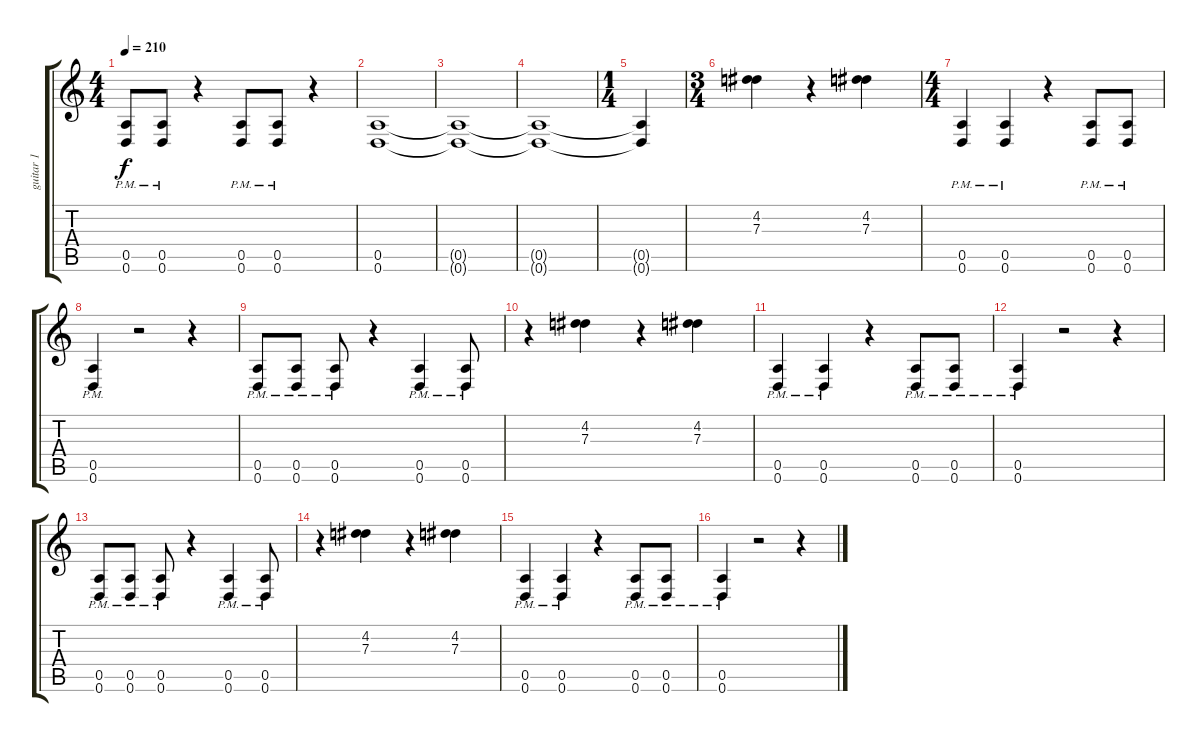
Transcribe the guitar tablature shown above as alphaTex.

\track ("guitar 1" "guitar 1") {instrument distortionguitar}
\staff {score tabs}
\tuning (E4 B3 G3 D3 A2 D2) {hide}
\ts (4 4)
\tempo 210
\clef g2
\ks c
(0.5{pm} 0.6).8{dy f} (0.5{pm} 0.6).8 r.4 (0.5{pm} 0.6).8 (0.5{pm} 0.6).8 r.4 |
(0.5 0.6).1 |
(0.5{t} 0.6{t}).1 |
(0.5{t} 0.6{t}).1 |
\ts (1 4)
(0.5{t} 0.6{t}).4 |
\ts (3 4)
(4.2 7.3).4 r.4 (4.2 7.3).4 |
\ts (4 4)
(0.5{pm} 0.6).4 (0.5{pm} 0.6).4 r.4 (0.5{pm} 0.6).8 (0.5{pm} 0.6).8 |
(0.5{pm} 0.6).4 r.2 r.4 |
(0.5{pm} 0.6).8 (0.5{pm} 0.6).8 (0.5{pm} 0.6).8 r.4 (0.5{pm} 0.6).4 (0.5{pm} 0.6).8 |
r.4 (4.2 7.3).4 r.4 (4.2 7.3).4 |
(0.5{pm} 0.6).4 (0.5{pm} 0.6).4 r.4 (0.5{pm} 0.6).8 (0.5{pm} 0.6).8 |
(0.5{pm} 0.6).4 r.2 r.4 |
(0.5{pm} 0.6).8 (0.5{pm} 0.6).8 (0.5{pm} 0.6).8 r.4 (0.5{pm} 0.6).4 (0.5{pm} 0.6).8 |
r.4 (4.2 7.3).4 r.4 (4.2 7.3).4 |
(0.5{pm} 0.6).4 (0.5{pm} 0.6).4 r.4 (0.5{pm} 0.6).8 (0.5{pm} 0.6).8 |
(0.5{pm} 0.6).4 r.2 r.4
